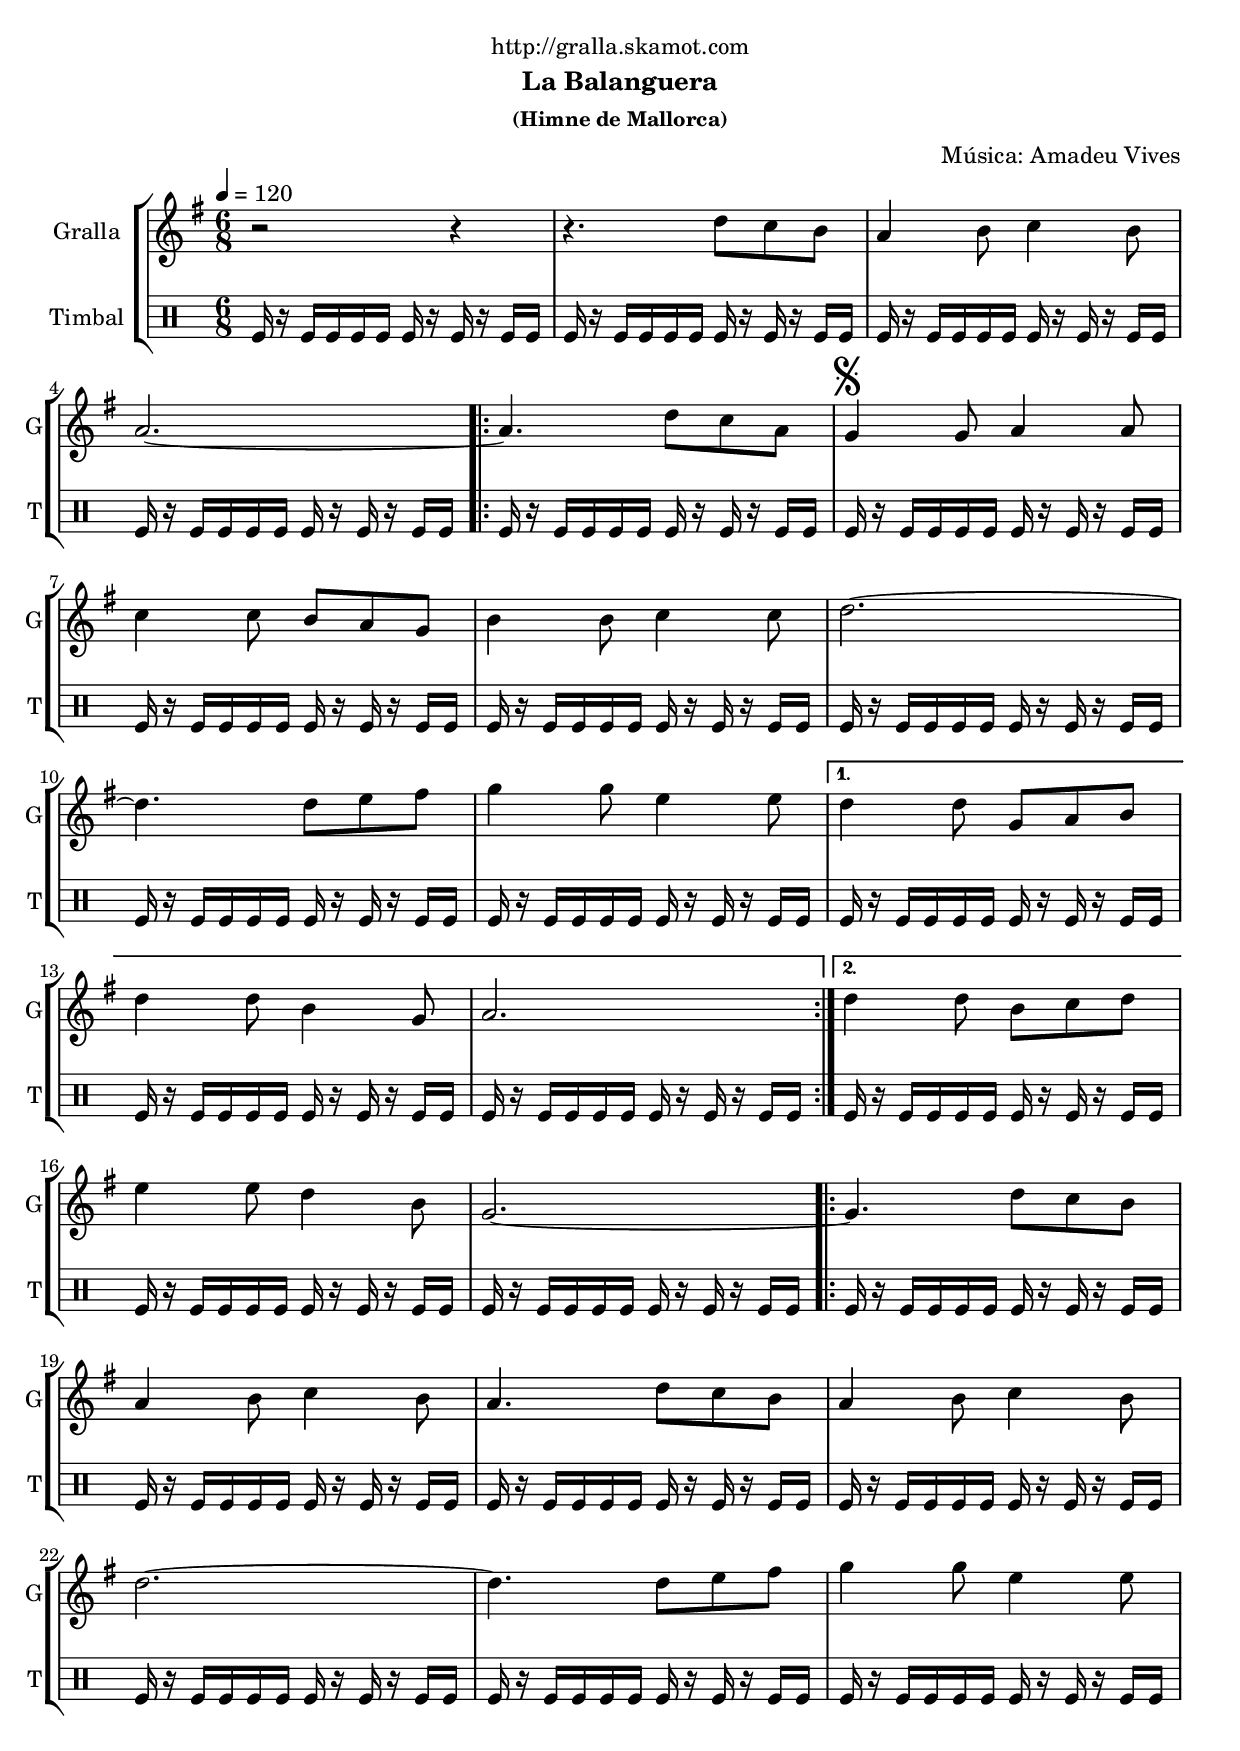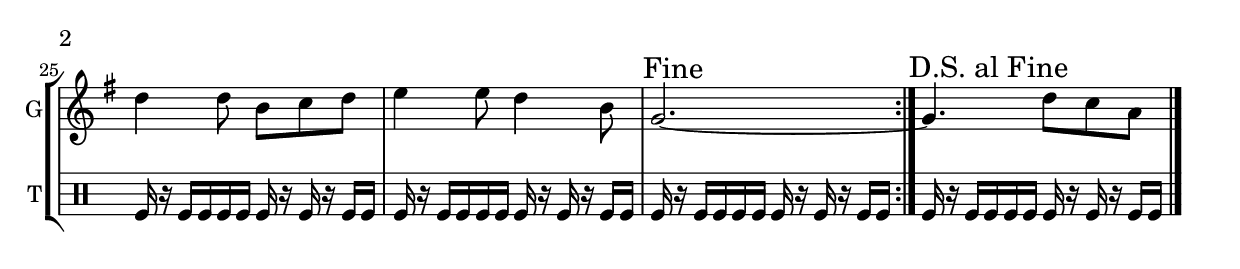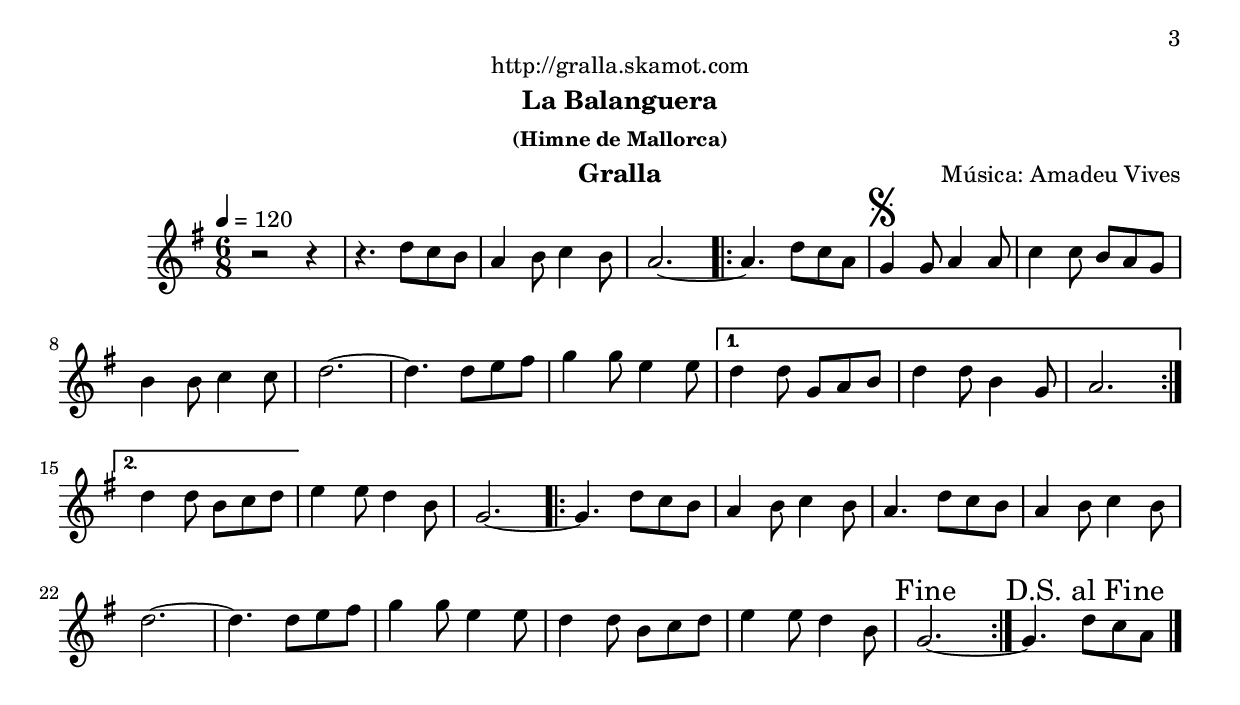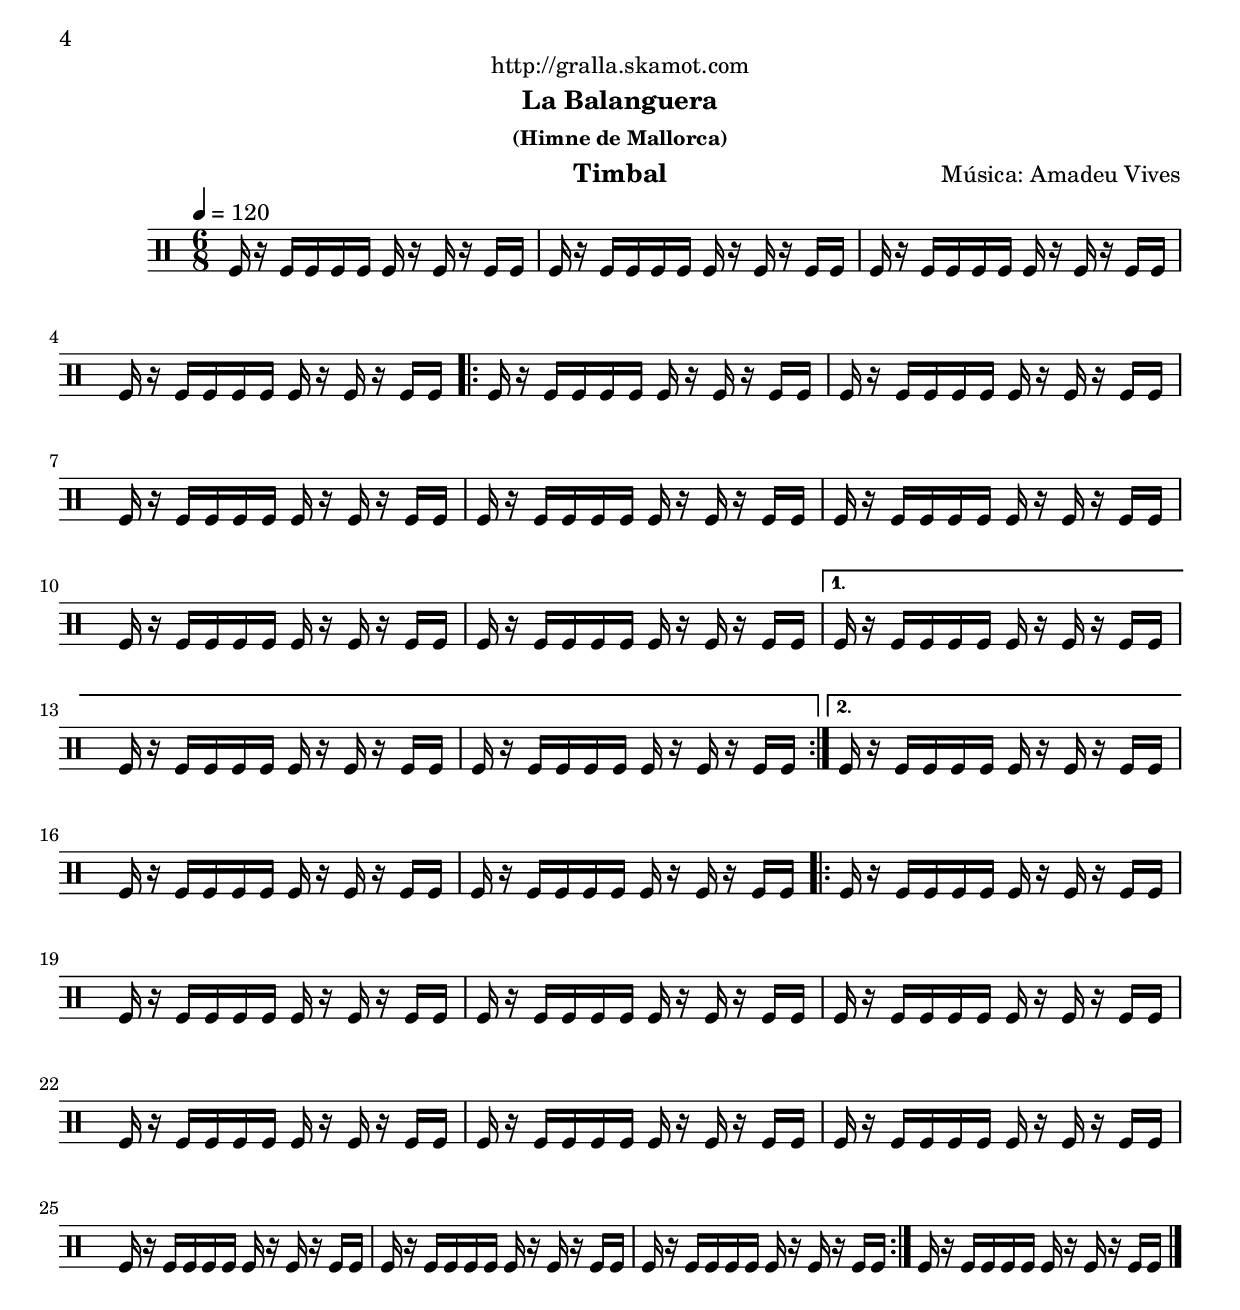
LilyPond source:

\version "2.16.2"

\header {
  dedication="http://gralla.skamot.com"
  title=""
  subtitle="La Balanguera"
  subsubtitle="(Himne de Mallorca)"
  poet=""
  meter=""
  piece=""
  composer="Música: Amadeu Vives"
  arranger=""
  opus=""
  instrument=""
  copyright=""
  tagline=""
}

liniaroAa =
\relative d''
{
  \tempo 4=120
  \clef treble
  \key g \major
  \time 6/8
  r2 r4  |
  r4. d8 c b  |
  a4 b8 c4 b8  |
  a2. ~  |
  %05
  \repeat volta 2 { a4. d8 c a  |
  \mark \markup {\musicglyph #"scripts.segno"} g4 g8 a4 a8  |
  c4 c8 b a g  |
  b4 b8 c4 c8  |
  d2. ~  |
  %10
  d4. d8 e fis  |
  g4 g8 e4 e8 }
  \alternative { { d4 d8 g, a b  |
  d4 d8 b4 g8  |
  a2. }
  %15
  { d4 d8 b c d } }
  e4 e8 d4 b8  |
  g2. ~  |
  \repeat volta 2 { g4. d'8 c b  |
  a4 b8 c4 b8  |
  %20
  a4. d8 c b  |
  a4 b8 c4 b8  |
  d2. ~  |
  d4. d8 e fis  |
  g4 g8 e4 e8  |
  %25
  d4 d8 b c d  |
  e4 e8 d4 b8  |
  \mark "Fine" g2. ~  | }
  \mark "D.S. al Fine" g4. d'8 c a  \bar "|."
}

liniaroAb =
\drummode
{
  \tempo 4=120
  \time 6/8
  tomfl16 r tomfl tomfl tomfl tomfl tomfl r tomfl r tomfl tomfl  |
  tomfl16 r tomfl tomfl tomfl tomfl tomfl r tomfl r tomfl tomfl  |
  tomfl16 r tomfl tomfl tomfl tomfl tomfl r tomfl r tomfl tomfl  |
  tomfl16 r tomfl tomfl tomfl tomfl tomfl r tomfl r tomfl tomfl  |
  %05
  \repeat volta 2 { tomfl16 r tomfl tomfl tomfl tomfl tomfl r tomfl r tomfl tomfl  |
  tomfl16 r tomfl tomfl tomfl tomfl tomfl r tomfl r tomfl tomfl  |
  tomfl16 r tomfl tomfl tomfl tomfl tomfl r tomfl r tomfl tomfl  |
  tomfl16 r tomfl tomfl tomfl tomfl tomfl r tomfl r tomfl tomfl  |
  tomfl16 r tomfl tomfl tomfl tomfl tomfl r tomfl r tomfl tomfl  |
  %10
  tomfl16 r tomfl tomfl tomfl tomfl tomfl r tomfl r tomfl tomfl  |
  tomfl16 r tomfl tomfl tomfl tomfl tomfl r tomfl r tomfl tomfl }
  \alternative { { tomfl16 r tomfl tomfl tomfl tomfl tomfl r tomfl r tomfl tomfl  |
  tomfl16 r tomfl tomfl tomfl tomfl tomfl r tomfl r tomfl tomfl  |
  tomfl16 r tomfl tomfl tomfl tomfl tomfl r tomfl r tomfl tomfl }
  %15
  { tomfl16 r tomfl tomfl tomfl tomfl tomfl r tomfl r tomfl tomfl } }
  tomfl16 r tomfl tomfl tomfl tomfl tomfl r tomfl r tomfl tomfl  |
  tomfl16 r tomfl tomfl tomfl tomfl tomfl r tomfl r tomfl tomfl  |
  \repeat volta 2 { tomfl16 r tomfl tomfl tomfl tomfl tomfl r tomfl r tomfl tomfl  |
  tomfl16 r tomfl tomfl tomfl tomfl tomfl r tomfl r tomfl tomfl  |
  %20
  tomfl16 r tomfl tomfl tomfl tomfl tomfl r tomfl r tomfl tomfl  |
  tomfl16 r tomfl tomfl tomfl tomfl tomfl r tomfl r tomfl tomfl  |
  tomfl16 r tomfl tomfl tomfl tomfl tomfl r tomfl r tomfl tomfl  |
  tomfl16 r tomfl tomfl tomfl tomfl tomfl r tomfl r tomfl tomfl  |
  tomfl16 r tomfl tomfl tomfl tomfl tomfl r tomfl r tomfl tomfl  |
  %25
  tomfl16 r tomfl tomfl tomfl tomfl tomfl r tomfl r tomfl tomfl  |
  tomfl16 r tomfl tomfl tomfl tomfl tomfl r tomfl r tomfl tomfl  |
  tomfl16 r tomfl tomfl tomfl tomfl tomfl r tomfl r tomfl tomfl  | }
  tomfl16 r tomfl tomfl tomfl tomfl tomfl r tomfl r tomfl tomfl  \bar "|."
}

\bookpart {
  \score {
    \new StaffGroup {
      \override Score.RehearsalMark #'self-alignment-X = #LEFT
      <<
        \new Staff \with {instrumentName = #"Gralla" shortInstrumentName = #"G"} \liniaroAa
        \new DrumStaff \with {instrumentName = #"Timbal" shortInstrumentName = #"T"} \liniaroAb
      >>
    }
    \layout {}
  }
  \score { \unfoldRepeats
    \new StaffGroup {
      \override Score.RehearsalMark #'self-alignment-X = #LEFT
      <<
        \new Staff \with {instrumentName = #"Gralla" shortInstrumentName = #"G"} \liniaroAa
        \new DrumStaff \with {instrumentName = #"Timbal" shortInstrumentName = #"T"} \liniaroAb
      >>
    }
    \midi {
      \set Staff.midiInstrument = "oboe"
      \set DrumStaff.midiInstrument = "drums"
    }
  }
}

\bookpart {
  \header {instrument="Gralla"}
  \score {
    \new StaffGroup {
      \override Score.RehearsalMark #'self-alignment-X = #LEFT
      <<
        \new Staff \liniaroAa
      >>
    }
    \layout {}
  }
  \score { \unfoldRepeats
    \new StaffGroup {
      \override Score.RehearsalMark #'self-alignment-X = #LEFT
      <<
        \new Staff \liniaroAa
      >>
    }
    \midi {
      \set Staff.midiInstrument = "oboe"
      \set DrumStaff.midiInstrument = "drums"
    }
  }
}

\bookpart {
  \header {instrument="Timbal"}
  \score {
    \new StaffGroup {
      \override Score.RehearsalMark #'self-alignment-X = #LEFT
      <<
        \new DrumStaff \liniaroAb
      >>
    }
    \layout {}
  }
  \score { \unfoldRepeats
    \new StaffGroup {
      \override Score.RehearsalMark #'self-alignment-X = #LEFT
      <<
        \new DrumStaff \liniaroAb
      >>
    }
    \midi {
      \set Staff.midiInstrument = "oboe"
      \set DrumStaff.midiInstrument = "drums"
    }
  }
}

